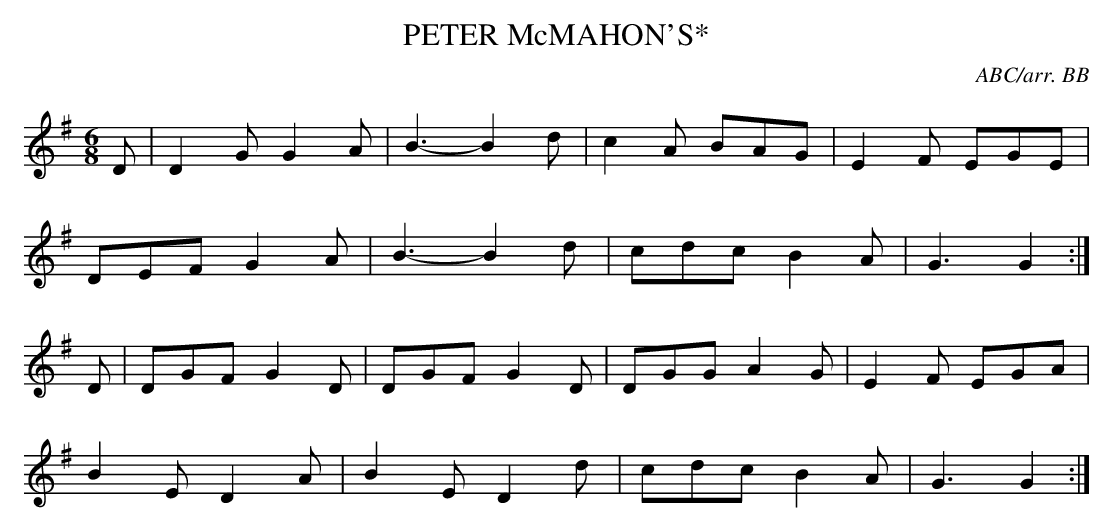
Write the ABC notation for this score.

X:1
T:PETER McMAHON'S*
C:ABC/arr. BB
L:1/8
M:6/8
K:G
D|D2G G2A|B3-B2d|c2A BAG|E2F EGE|
DEF G2A|B3-B2d|cdc B2A|G3 G2:|
D|DGF G2D|DGF G2D|DGG A2G|E2F EGA|
B2E D2A|B2E D2d|cdc B2A|G3 G2:|
